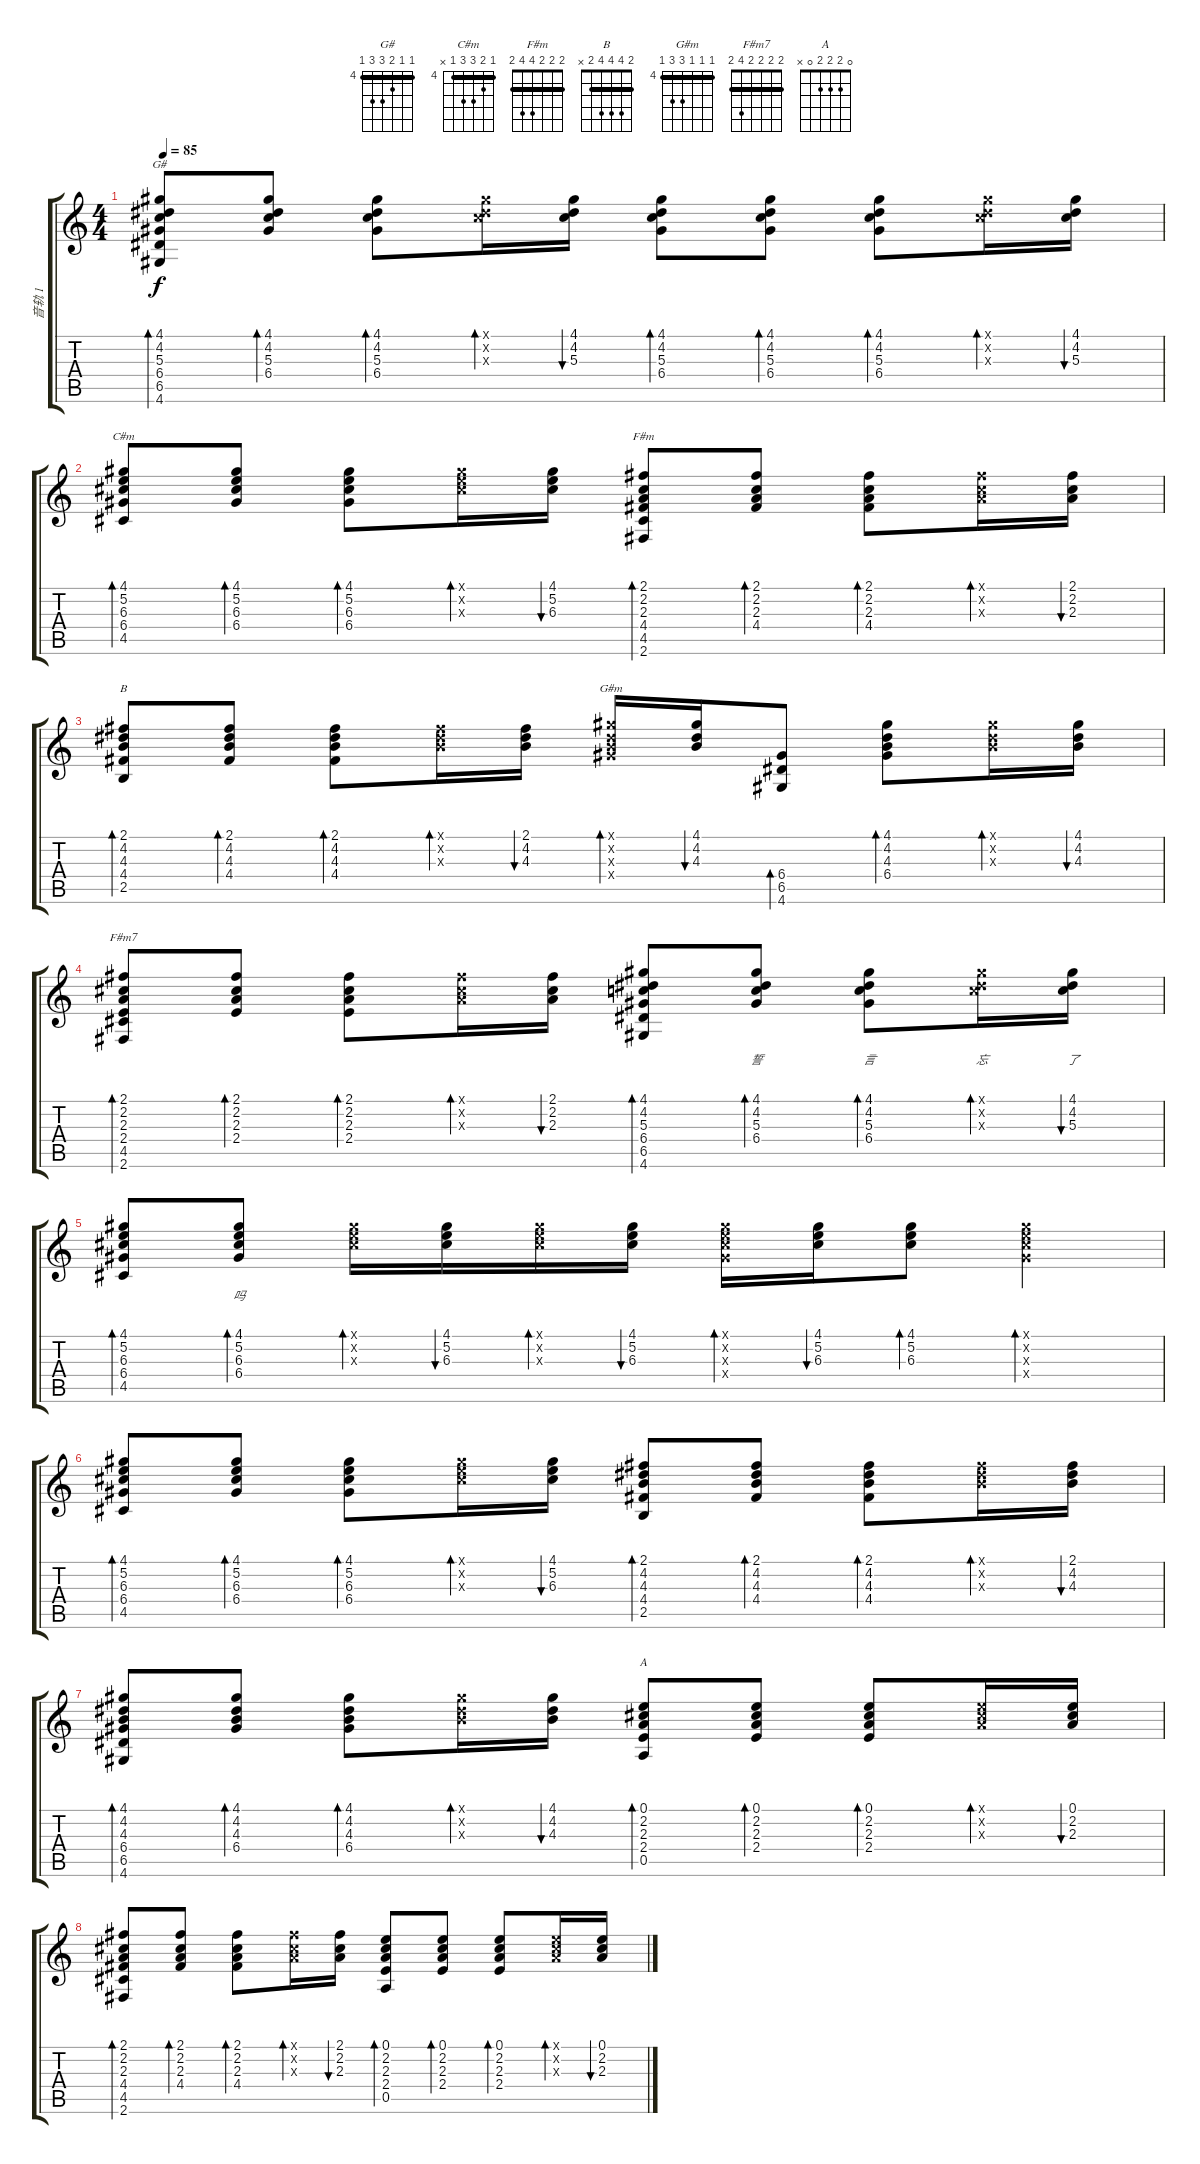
\track ("音轨 1" "音轨 1") {instrument acousticguitarsteel}
\staff {score tabs}
\tuning (E4 B3 G3 D3 A2 E2) {hide}
\chord ("G#" 4 4 5 6 6 4) {firstfret 4 barre 4}
\chord ("C#m" 4 5 6 6 4 x) {firstfret 4 barre 4}
\chord ("F#m" 2 2 2 4 4 2) {barre 2}
\chord ("B" 2 4 4 4 2 x) {barre 2}
\chord ("G#m" 4 4 4 6 6 4) {firstfret 4 barre 4}
\chord ("F#m7" 2 2 2 2 4 2) {barre 2}
\chord ("A" 0 2 2 2 0 x)
\ts (4 4)
\tempo 85
\clef g2
\ks c
(4.1 4.2 5.3 6.4 6.5 4.6).8{bd 30 ch "G#" lyrics (0 "") lyrics (1 "") lyrics (2 "") lyrics (3 "") lyrics (4 "") dy f} (4.1 4.2 5.3 6.4).8{bd 30 lyrics (0 "") lyrics (1 "") lyrics (2 "") lyrics (3 "") lyrics (4 "")} (4.1 4.2 5.3 6.4).8{bd 30 lyrics (0 "") lyrics (1 "") lyrics (2 "") lyrics (3 "") lyrics (4 "")} (4.1{x} 4.2{x} 5.3{x}).16{bd 30 lyrics (0 "") lyrics (1 "") lyrics (2 "") lyrics (3 "") lyrics (4 "")} (4.1 4.2 5.3).16{bu 30 lyrics (0 "") lyrics (1 "") lyrics (2 "") lyrics (3 "") lyrics (4 "")} (4.1 4.2 5.3 6.4).8{bd 30 lyrics (0 "") lyrics (1 "") lyrics (2 "") lyrics (3 "") lyrics (4 "")} (4.1 4.2 5.3 6.4).8{bd 30 lyrics (0 "") lyrics (1 "") lyrics (2 "") lyrics (3 "") lyrics (4 "")} (4.1 4.2 5.3 6.4).8{bd 30 lyrics (0 "") lyrics (1 "") lyrics (2 "") lyrics (3 "") lyrics (4 "")} (4.1{x} 4.2{x} 5.3{x}).16{bd 30 lyrics (0 "") lyrics (1 "") lyrics (2 "") lyrics (3 "") lyrics (4 "")} (4.1 4.2 5.3).16{bu 30 lyrics (0 "") lyrics (1 "") lyrics (2 "") lyrics (3 "") lyrics (4 "")} |
(4.1 5.2 6.3 6.4 4.5).8{bd 30 ch "C#m" lyrics (0 "") lyrics (1 "") lyrics (2 "") lyrics (3 "") lyrics (4 "")} (4.1 5.2 6.3 6.4).8{bd 30 lyrics (0 "") lyrics (1 "") lyrics (2 "") lyrics (3 "") lyrics (4 "")} (4.1 5.2 6.3 6.4).8{bd 30 lyrics (0 "") lyrics (1 "") lyrics (2 "") lyrics (3 "") lyrics (4 "")} (4.1{x} 5.2{x} 6.3{x}).16{bd 30 lyrics (0 "") lyrics (1 "") lyrics (2 "") lyrics (3 "") lyrics (4 "")} (4.1 5.2 6.3).16{bu 30 lyrics (0 "") lyrics (1 "") lyrics (2 "") lyrics (3 "") lyrics (4 "")} (2.1 2.2 2.3 4.4 4.5 2.6).8{bd 30 ch "F#m" lyrics (0 "") lyrics (1 "") lyrics (2 "") lyrics (3 "") lyrics (4 "")} (2.1 2.2 2.3 4.4).8{bd 30 lyrics (0 "") lyrics (1 "") lyrics (2 "") lyrics (3 "") lyrics (4 "")} (2.1 2.2 2.3 4.4).8{bd 30 lyrics (0 "") lyrics (1 "") lyrics (2 "") lyrics (3 "") lyrics (4 "")} (2.1{x} 2.2{x} 2.3{x}).16{bd 30 lyrics (0 "") lyrics (1 "") lyrics (2 "") lyrics (3 "") lyrics (4 "")} (2.1 2.2 2.3).16{bu 30 lyrics (0 "") lyrics (1 "") lyrics (2 "") lyrics (3 "") lyrics (4 "")} |
(2.1 4.2 4.3 4.4 2.5).8{bd 30 ch "B" lyrics (0 "") lyrics (1 "") lyrics (2 "") lyrics (3 "") lyrics (4 "")} (2.1 4.2 4.3 4.4).8{bd 30 lyrics (0 "") lyrics (1 "") lyrics (2 "") lyrics (3 "") lyrics (4 "")} (2.1 4.2 4.3 4.4).8{bd 30 lyrics (0 "") lyrics (1 "") lyrics (2 "") lyrics (3 "") lyrics (4 "")} (2.1{x} 4.2{x} 4.3{x}).16{bd 30 lyrics (0 "") lyrics (1 "") lyrics (2 "") lyrics (3 "") lyrics (4 "")} (2.1 4.2 4.3).16{bu 30 lyrics (0 "") lyrics (1 "") lyrics (2 "") lyrics (3 "") lyrics (4 "")} (4.1{x} 4.2{x} 4.3{x} 6.4{x}).16{bd 30 ch "G#m" lyrics (0 "") lyrics (1 "") lyrics (2 "") lyrics (3 "") lyrics (4 "")} (4.1 4.2 4.3).16{bu 30 lyrics (0 "") lyrics (1 "") lyrics (2 "") lyrics (3 "") lyrics (4 "")} (6.4 6.5 4.6).8{bd 30 lyrics (0 "") lyrics (1 "") lyrics (2 "") lyrics (3 "") lyrics (4 "")} (4.1 4.2 4.3 6.4).8{bd 30 lyrics (0 "") lyrics (1 "") lyrics (2 "") lyrics (3 "") lyrics (4 "")} (4.1{x} 4.2{x} 4.3{x}).16{bd 30 lyrics (0 "") lyrics (1 "") lyrics (2 "") lyrics (3 "") lyrics (4 "")} (4.1 4.2 4.3).16{bu 30 lyrics (0 "") lyrics (1 "") lyrics (2 "") lyrics (3 "") lyrics (4 "")} |
(2.1 2.2 2.3 2.4 4.5 2.6).8{bd 30 ch "F#m7" lyrics (0 "") lyrics (1 "") lyrics (2 "") lyrics (3 "") lyrics (4 "")} (2.1 2.2 2.3 2.4).8{bd 30 lyrics (0 "") lyrics (1 "") lyrics (2 "") lyrics (3 "") lyrics (4 "")} (2.1 2.2 2.3 2.4).8{bd 30 lyrics (0 "") lyrics (1 "") lyrics (2 "") lyrics (3 "") lyrics (4 "")} (2.1{x} 2.2{x} 2.3{x}).16{bd 30 lyrics (0 "") lyrics (1 "") lyrics (2 "") lyrics (3 "") lyrics (4 "")} (2.1 2.2 2.3).16{bu 30 lyrics (0 "") lyrics (1 "") lyrics (2 "") lyrics (3 "") lyrics (4 "")} (4.1 4.2 5.3 6.4 6.5 4.6).8{bd 30 lyrics (0 "") lyrics (1 "") lyrics (2 "") lyrics (3 "") lyrics (4 "")} (4.1 4.2 5.3 6.4).8{bd 30 lyrics (0 "誓") lyrics (1 "") lyrics (2 "") lyrics (3 "") lyrics (4 "")} (4.1 4.2 5.3 6.4).8{bd 30 lyrics (0 "言") lyrics (1 "") lyrics (2 "") lyrics (3 "") lyrics (4 "")} (4.1{x} 4.2{x} 5.3{x}).16{bd 30 lyrics (0 "忘") lyrics (1 "") lyrics (2 "") lyrics (3 "") lyrics (4 "")} (4.1 4.2 5.3).16{bu 30 lyrics (0 "了") lyrics (1 "") lyrics (2 "") lyrics (3 "") lyrics (4 "")} |
(4.1 5.2 6.3 6.4 4.5).8{bd 30 lyrics (0 "") lyrics (1 "") lyrics (2 "") lyrics (3 "") lyrics (4 "")} (4.1 5.2 6.3 6.4).8{bd 30 lyrics (0 "吗") lyrics (1 "") lyrics (2 "") lyrics (3 "") lyrics (4 "")} (4.1{x} 5.2{x} 6.3{x}).16{bd 30 lyrics (0 "") lyrics (1 "") lyrics (2 "") lyrics (3 "") lyrics (4 "")} (4.1 5.2 6.3).16{bu 30 lyrics (0 "") lyrics (1 "") lyrics (2 "") lyrics (3 "") lyrics (4 "")} (4.1{x} 5.2{x} 6.3{x}).16{bd 30 lyrics (0 "") lyrics (1 "") lyrics (2 "") lyrics (3 "") lyrics (4 "")} (4.1 5.2 6.3).16{bu 30 lyrics (0 "") lyrics (1 "") lyrics (2 "") lyrics (3 "") lyrics (4 "")} (4.1{x} 5.2{x} 6.3{x} 6.4{x}).16{bd 30 lyrics (0 "") lyrics (1 "") lyrics (2 "") lyrics (3 "") lyrics (4 "")} (4.1 5.2 6.3).16{bu 30 lyrics (0 "") lyrics (1 "") lyrics (2 "") lyrics (3 "") lyrics (4 "")} (4.1 5.2 6.3).8{bd 30 lyrics (0 "") lyrics (1 "") lyrics (2 "") lyrics (3 "") lyrics (4 "")} (4.1{x} 5.2{x} 6.3{x} 6.4{x}).4{bd 30 lyrics (0 "") lyrics (1 "") lyrics (2 "") lyrics (3 "") lyrics (4 "")} |
(4.1 5.2 6.3 6.4 4.5).8{bd 30 lyrics (0 "") lyrics (1 "") lyrics (2 "") lyrics (3 "") lyrics (4 "")} (4.1 5.2 6.3 6.4).8{bd 30 lyrics (0 "") lyrics (1 "") lyrics (2 "") lyrics (3 "") lyrics (4 "")} (4.1 5.2 6.3 6.4).8{bd 30 lyrics (0 "") lyrics (1 "") lyrics (2 "") lyrics (3 "") lyrics (4 "")} (4.1{x} 5.2{x} 6.3{x}).16{bd 30 lyrics (0 "") lyrics (1 "") lyrics (2 "") lyrics (3 "") lyrics (4 "")} (4.1 5.2 6.3).16{bu 30 lyrics (0 "") lyrics (1 "") lyrics (2 "") lyrics (3 "") lyrics (4 "")} (2.1 4.2 4.3 4.4 2.5).8{bd 30 lyrics (0 "") lyrics (1 "") lyrics (2 "") lyrics (3 "") lyrics (4 "")} (2.1 4.2 4.3 4.4).8{bd 30 lyrics (0 "") lyrics (1 "") lyrics (2 "") lyrics (3 "") lyrics (4 "")} (2.1 4.2 4.3 4.4).8{bd 30 lyrics (0 "") lyrics (1 "") lyrics (2 "") lyrics (3 "") lyrics (4 "")} (2.1{x} 4.2{x} 4.3{x}).16{bd 30 lyrics (0 "") lyrics (1 "") lyrics (2 "") lyrics (3 "") lyrics (4 "")} (2.1 4.2 4.3).16{bu 30 lyrics (0 "") lyrics (1 "") lyrics (2 "") lyrics (3 "") lyrics (4 "")} |
(4.1 4.2 4.3 6.4 6.5 4.6).8{bd 30 lyrics (0 "") lyrics (1 "") lyrics (2 "") lyrics (3 "") lyrics (4 "")} (4.1 4.2 4.3 6.4).8{bd 30 lyrics (0 "") lyrics (1 "") lyrics (2 "") lyrics (3 "") lyrics (4 "")} (4.1 4.2 4.3 6.4).8{bd 30 lyrics (0 "") lyrics (1 "") lyrics (2 "") lyrics (3 "") lyrics (4 "")} (4.1{x} 4.2{x} 4.3{x}).16{bd 30 lyrics (0 "") lyrics (1 "") lyrics (2 "") lyrics (3 "") lyrics (4 "")} (4.1 4.2 4.3).16{bu 30 lyrics (0 "") lyrics (1 "") lyrics (2 "") lyrics (3 "") lyrics (4 "")} (0.1 2.2 2.3 2.4 0.5).8{bd 30 ch "A" lyrics (0 "") lyrics (1 "") lyrics (2 "") lyrics (3 "") lyrics (4 "")} (0.1 2.2 2.3 2.4).8{bd 30 lyrics (0 "") lyrics (1 "") lyrics (2 "") lyrics (3 "") lyrics (4 "")} (0.1 2.2 2.3 2.4).8{bd 30 lyrics (0 "") lyrics (1 "") lyrics (2 "") lyrics (3 "") lyrics (4 "")} (0.1{x} 2.2{x} 2.3{x}).16{bd 30 lyrics (0 "") lyrics (1 "") lyrics (2 "") lyrics (3 "") lyrics (4 "")} (0.1 2.2 2.3).16{bu 30 lyrics (0 "") lyrics (1 "") lyrics (2 "") lyrics (3 "") lyrics (4 "")} |
(2.1 2.2 2.3 4.4 4.5 2.6).8{bd 30 lyrics (0 "") lyrics (1 "") lyrics (2 "") lyrics (3 "") lyrics (4 "")} (2.1 2.2 2.3 4.4).8{bd 30 lyrics (0 "") lyrics (1 "") lyrics (2 "") lyrics (3 "") lyrics (4 "")} (2.1 2.2 2.3 4.4).8{bd 30 lyrics (0 "") lyrics (1 "") lyrics (2 "") lyrics (3 "") lyrics (4 "")} (2.1{x} 2.2{x} 2.3{x}).16{bd 30 lyrics (0 "") lyrics (1 "") lyrics (2 "") lyrics (3 "") lyrics (4 "")} (2.1 2.2 2.3).16{bu 30 lyrics (0 "") lyrics (1 "") lyrics (2 "") lyrics (3 "") lyrics (4 "")} (0.1 2.2 2.3 2.4 0.5).8{bd 30 lyrics (0 "") lyrics (1 "") lyrics (2 "") lyrics (3 "") lyrics (4 "")} (0.1 2.2 2.3 2.4).8{bd 30 lyrics (0 "") lyrics (1 "") lyrics (2 "") lyrics (3 "") lyrics (4 "")} (0.1 2.2 2.3 2.4).8{bd 30 lyrics (0 "") lyrics (1 "") lyrics (2 "") lyrics (3 "") lyrics (4 "")} (0.1{x} 2.2{x} 2.3{x}).16{bd 30 lyrics (0 "") lyrics (1 "") lyrics (2 "") lyrics (3 "") lyrics (4 "")} (0.1 2.2 2.3).16{bu 30 lyrics (0 "") lyrics (1 "") lyrics (2 "") lyrics (3 "") lyrics (4 "")}
